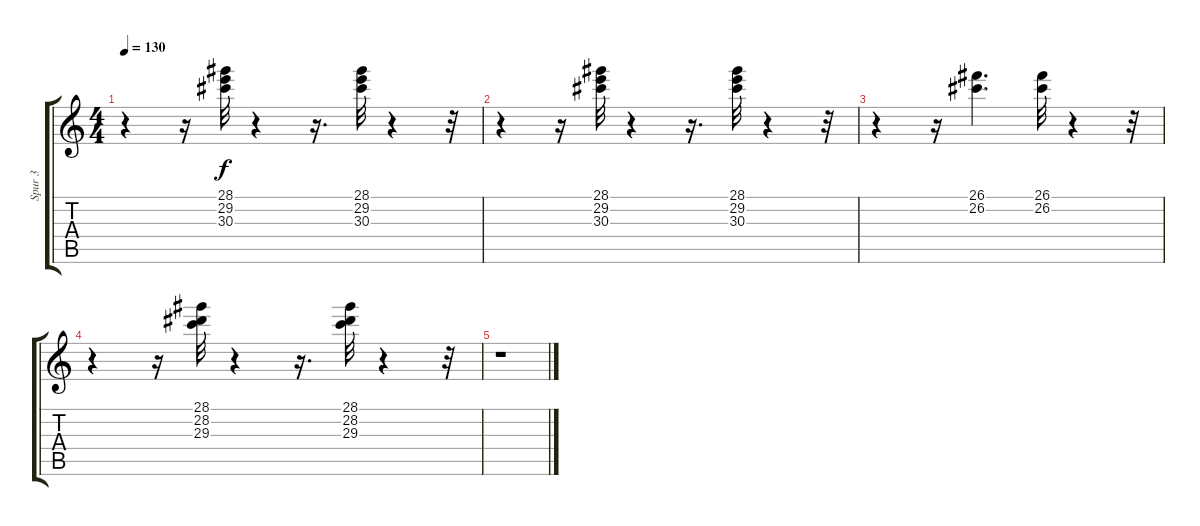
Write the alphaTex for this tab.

\track ("Spur 3" "Spur 3") {instrument drawbarorgan}
\staff {score tabs}
\tuning (E4 B3 G3 D3 A2 E2) {hide}
\ts (4 4)
\tempo 130
\clef g2
\ks c
r.4{dy f} r.16 (28.1 29.2 30.3).32 r.4 r.16{d} (28.1 29.2 30.3).32 r.4 r.32 |
r.4 r.16 (28.1 29.2 30.3).32 r.4 r.16{d} (28.1 29.2 30.3).32 r.4 r.32 |
r.4 r.16 (26.1 26.2).4{d} (26.1 26.2).32 r.4 r.32 |
r.4 r.16 (28.1 28.2 29.3).32 r.4 r.16{d} (28.1 28.2 29.3).32 r.4 r.32 |
r.1
